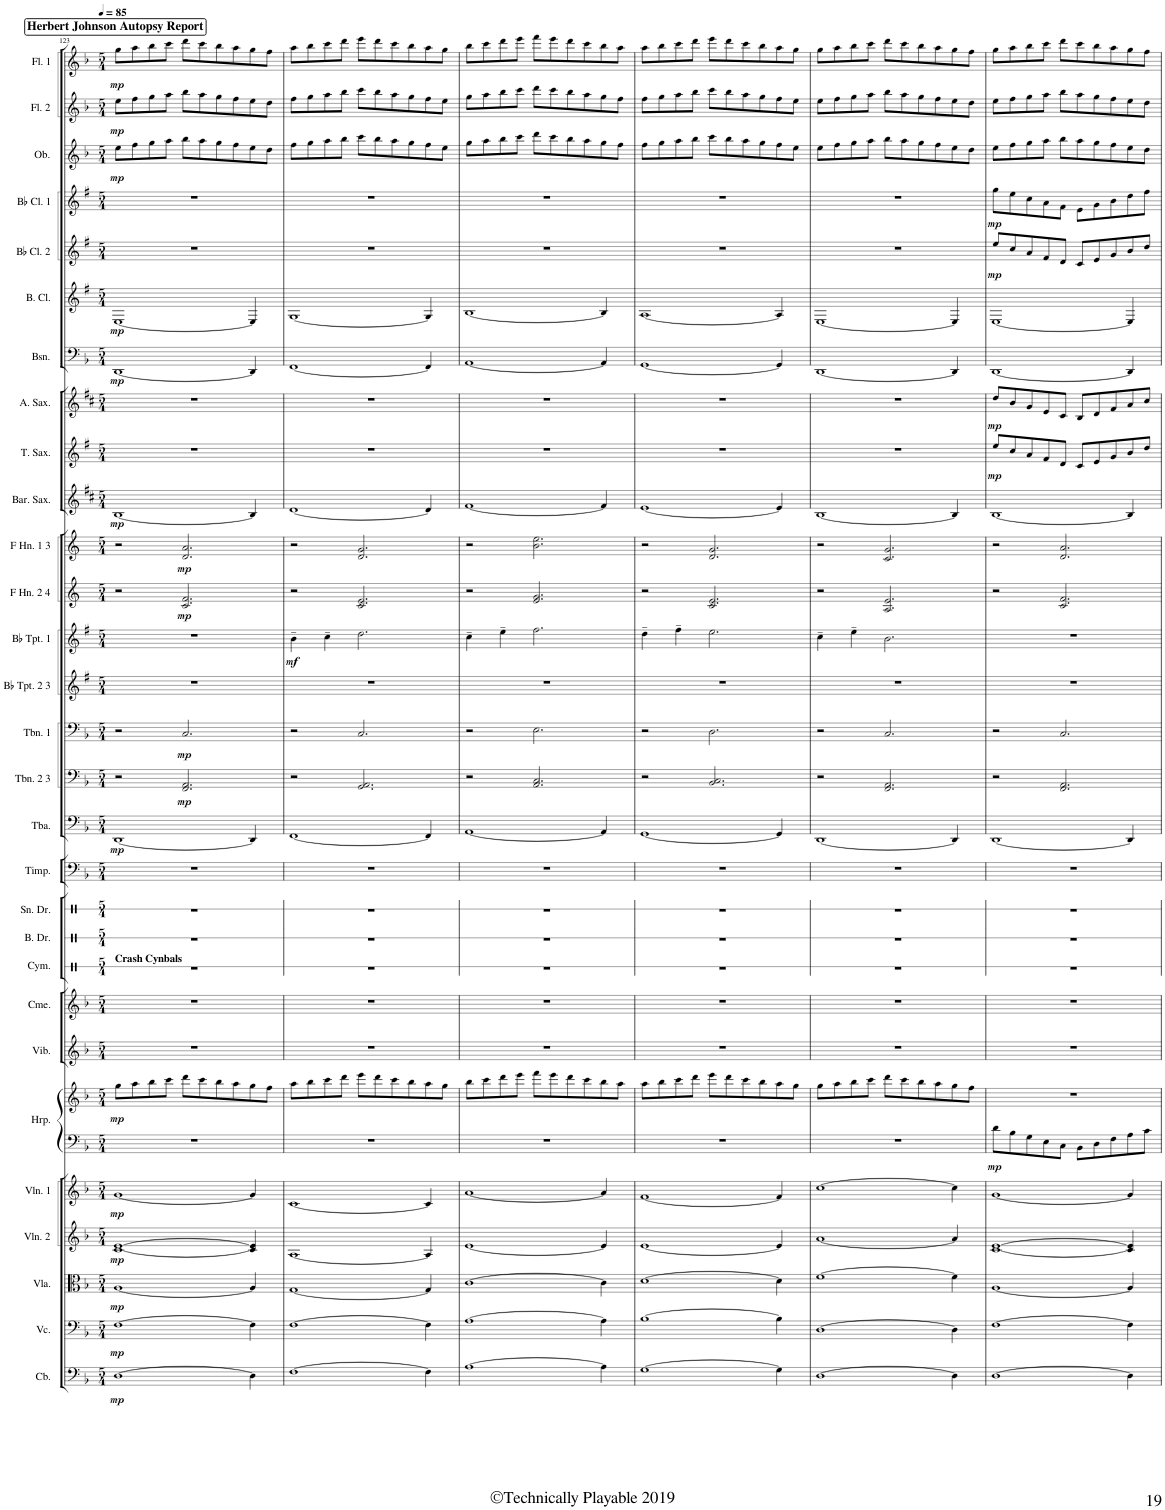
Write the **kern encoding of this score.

**kern	**dynam	**kern	**dynam	**kern	**dynam	**kern	**dynam	**kern	**dynam	**kern	**kern	**dynam	**kern	**kern	**kern	**kern	**kern	**kern	**kern	**dynam	**kern	**dynam	**kern	**dynam	**kern	**kern	**dynam	**kern	**dynam	**kern	**dynam	**kern	**dynam	**kern	**dynam	**kern	**dynam	**kern	**dynam	**kern	**kern	**dynam	**kern	**dynam	**kern	**dynam	**kern	**dynam	**kern	**dynam
*part29	*part29	*part28	*part28	*part27	*part27	*part26	*part26	*part25	*part25	*part24	*part24	*part24	*part23	*part22	*part21	*part20	*part19	*part18	*part17	*part17	*part16	*part16	*part15	*part15	*part14	*part13	*part13	*part12	*part12	*part11	*part11	*part10	*part10	*part9	*part9	*part8	*part8	*part7	*part7	*part6	*part5	*part5	*part4	*part4	*part3	*part3	*part2	*part2	*part1	*part1
*staff30	*staff30	*staff29	*staff29	*staff28	*staff28	*staff27	*staff27	*staff26	*staff26	*staff25	*staff24	*staff24/25	*staff23	*staff22	*staff21	*staff20	*staff19	*staff18	*staff17	*staff17	*staff16	*staff16	*staff15	*staff15	*staff14	*staff13	*staff13	*staff12	*staff12	*staff11	*staff11	*staff10	*staff10	*staff9	*staff9	*staff8	*staff8	*staff7	*staff7	*staff6	*staff5	*staff5	*staff4	*staff4	*staff3	*staff3	*staff2	*staff2	*staff1	*staff1
*I"Contrabass	*	*I"Violoncello	*	*I"Viola	*	*I"Violin 2	*	*I"Violin 1	*	*I"Harp	*	*	*I"Vibraphone	*I"Chimes	*I"Cymbal	*I"Bass Drum	*I"Snare Drum	*I"Timpani	*I"Tuba	*	*I"Trombone 2 &amp; 3	*	*I"Trombone 1	*	*I"Bb Trumpet 2 &amp; 3	*I"Bb Trumpet 1	*	*I"F Horn 2 &amp; 4	*	*I"F Horn 1 &amp; 3	*	*I"Baritone Saxophone	*	*I"Tenor Saxophone	*	*I"Alto Saxophone	*	*I"Bassoon	*	*I"Bass Clarinet	*I"Bb Clarinet 2	*	*I"Bb Clarinet 1	*	*I"Oboe	*	*I"Flute 2	*	*I"Flute 1	*
*I'Cb.	*	*I'Vc.	*	*I'Vla.	*	*I'Vln. 2	*	*I'Vln. 1	*	*I'Hrp.	*	*	*I'Vib.	*I'Cme.	*I'Cym.	*I'B. Dr.	*I'Sn. Dr.	*I'Timp.	*I'Tba.	*	*I'Tbn. 2 3	*	*I'Tbn. 1	*	*I'Bb Tpt. 2 3	*I'Bb Tpt. 1	*	*I'F Hn. 2 4	*	*I'F Hn. 1 3	*	*I'Bar. Sax.	*	*I'T. Sax.	*	*I'A. Sax.	*	*I'Bsn.	*	*I'B. Cl.	*I'Bb Cl. 2	*	*I'Bb Cl. 1	*	*I'Ob.	*	*I'Fl. 2	*	*I'Fl. 1	*
!!LO:PB:g=z
*clefF4	*	*clefF4	*	*clefC3	*	*clefG2	*	*clefG2	*	*clefF4	*clefG2	*	*clefG2	*clefG2	*clefX	*clefX	*clefX	*clefF4	*clefF4	*	*clefF4	*	*clefF4	*	*clefG2	*clefG2	*	*clefG2	*	*clefG2	*	*clefG2	*	*clefG2	*	*clefG2	*	*clefF4	*	*clefG2	*clefG2	*	*clefG2	*	*clefG2	*	*clefG2	*	*clefG2	*
*Trd7c12	*	*	*	*	*	*	*	*	*	*	*	*	*Trd-14c-24	*	*	*	*	*	*	*	*Trd1c2	*	*Trd1c2	*	*Trd1c2	*Trd1c2	*	*Trd4c7	*	*Trd4c7	*	*Trd12c21	*	*Trd8c14	*	*Trd5c9	*	*	*	*Trd8c14	*Trd1c2	*	*Trd1c2	*	*	*	*	*	*	*
*k[b-]	*	*k[b-]	*	*k[b-]	*	*k[b-]	*	*k[b-]	*	*k[b-]	*k[b-]	*	*k[b-]	*k[b-]	*k[]	*k[]	*k[]	*k[b-]	*k[b-]	*	*k[b-]	*	*k[b-]	*	*k[f#]	*k[f#]	*	*k[]	*	*k[]	*	*k[f#c#]	*	*k[f#]	*	*k[f#c#]	*	*k[b-]	*	*k[f#]	*k[f#]	*	*k[f#]	*	*k[b-]	*	*k[b-]	*	*k[b-]	*
*M5/4	*	*M5/4	*	*M5/4	*	*M5/4	*	*M5/4	*	*M5/4	*M5/4	*	*M5/4	*M5/4	*M5/4	*M5/4	*M5/4	*M5/4	*M5/4	*	*M5/4	*	*M5/4	*	*M5/4	*M5/4	*	*M5/4	*	*M5/4	*	*M5/4	*	*M5/4	*	*M5/4	*	*M5/4	*	*M5/4	*M5/4	*	*M5/4	*	*M5/4	*	*M5/4	*	*M5/4	*
*MM85	*	*MM85	*	*MM85	*	*MM85	*	*MM85	*	*MM85	*MM85	*	*MM85	*MM85	*MM85	*MM85	*MM85	*MM85	*MM85	*	*MM85	*	*MM85	*	*MM85	*MM85	*	*MM85	*	*MM85	*	*MM85	*	*MM85	*	*MM85	*	*MM85	*	*MM85	*MM85	*	*MM85	*	*MM85	*	*MM85	*	*MM85	*
=123	=123	=123	=123	=123	=123	=123	=123	=123	=123	=123	=123	=123	=123	=123	=123	=123	=123	=123	=123	=123	=123	=123	=123	=123	=123	=123	=123	=123	=123	=123	=123	=123	=123	=123	=123	=123	=123	=123	=123	=123	=123	=123	=123	=123	=123	=123	=123	=123	=123	=123
!	!	!	!	!	!	!	!	!	!	!	!	!	!	!	!	!	!	!	!	!	!	!	!	!	!	!	!	!	!	!	!	!	!	!	!	!	!	!	!	!	!	!	!	!	!	!	!	!	!LO:TX:a:B:t=Herbert Johnson Autopsy Report	!
!	!	!	!	!	!	!	!	!	!	!	!	!	!	!	!LO:TX:a:B:t=Crash Cynbals	!	!	!	!	!	!	!	!	!	!	!	!	!	!	!	!	!	!	!	!	!	!	!	!	!	!	!	!	!	!	!	!	!	!	!
!	!LO:DY:b	!	!LO:DY:b	!	!LO:DY:b	!	!LO:DY:b	!	!LO:DY:b	!	!	!LO:DY:b	!	!	!	!	!	!	!	!LO:DY:b	!	!	!	!	!	!	!	!	!	!	!	!	!LO:DY:b	!	!	!	!	!	!LO:DY:a	!	!	!	!	!	!	!	!	!	!	!
!	!	!	!	!	!	!	!	!	!	!	!	!	!	!	!	!	!	!	!	!	!	!	!	!	!	!	!	!	!	!	!	!	!	!	!	!	!	!	!LO:DY:n=1:b	!	!	!	!	!	!	!LO:DY:b	!	!LO:DY:b	!	!LO:DY:b
[1D	mp	[1F	mp	[1A	mp	[1c [1e	mp	[1g	mp	4%5r	8gg\L	mp	4%5r	4%5r	4%5r	4%5r	4%5r	4%5r	[1DD	mp	2r	.	2r	.	4%5r	4%5r	.	2r	.	2r	.	[1B	mp	4%5r	.	4%5r	.	[1DD	mp mp	[1E	4%5r	.	4%5r	.	8ee\L	mp	8ee\L	mp	8gg\L	mp
.	.	.	.	.	.	.	.	.	.	.	8aa\	.	.	.	.	.	.	.	.	.	.	.	.	.	.	.	.	.	.	.	.	.	.	.	.	.	.	.	.	.	.	.	.	.	8ff\	.	8ff\	.	8aa\	.
.	.	.	.	.	.	.	.	.	.	.	8bb-\	.	.	.	.	.	.	.	.	.	.	.	.	.	.	.	.	.	.	.	.	.	.	.	.	.	.	.	.	.	.	.	.	.	8gg\	.	8gg\	.	8bb-\	.
.	.	.	.	.	.	.	.	.	.	.	8ccc\J	.	.	.	.	.	.	.	.	.	.	.	.	.	.	.	.	.	.	.	.	.	.	.	.	.	.	.	.	.	.	.	.	.	8aa\J	.	8aa\J	.	8ccc\J	.
!	!	!	!	!	!	!	!	!	!	!	!	!	!	!	!	!	!	!	!	!	!	!LO:DY:b	!	!LO:DY:b	!	!	!	!	!LO:DY:b	!	!LO:DY:b	!	!	!	!	!	!	!	!	!	!	!	!	!	!	!	!	!	!	!
.	.	.	.	.	.	.	.	.	.	.	8ddd\L	.	.	.	.	.	.	.	.	.	2.FF/ 2.AA/	mp	2.C/	mp	.	.	.	2.c/ 2.f/	mp	2.d/ 2.a/	mp	.	.	.	.	.	.	.	.	.	.	.	.	.	8bb-\L	.	8bb-\L	.	8ddd\L	.
.	.	.	.	.	.	.	.	.	.	.	8ccc\	.	.	.	.	.	.	.	.	.	.	.	.	.	.	.	.	.	.	.	.	.	.	.	.	.	.	.	.	.	.	.	.	.	8aa\	.	8aa\	.	8ccc\	.
.	.	.	.	.	.	.	.	.	.	.	8bb-\	.	.	.	.	.	.	.	.	.	.	.	.	.	.	.	.	.	.	.	.	.	.	.	.	.	.	.	.	.	.	.	.	.	8gg\	.	8gg\	.	8bb-\	.
.	.	.	.	.	.	.	.	.	.	.	8aa\	.	.	.	.	.	.	.	.	.	.	.	.	.	.	.	.	.	.	.	.	.	.	.	.	.	.	.	.	.	.	.	.	.	8ff\	.	8ff\	.	8aa\	.
4D\]	.	4F\]	.	4A/]	.	4c/] 4e/]	.	4g/]	.	.	8gg\	.	.	.	.	.	.	.	4DD/]	.	.	.	.	.	.	.	.	.	.	.	.	4B/]	.	.	.	.	.	4DD/]	.	4E/]	.	.	.	.	8ee\	.	8ee\	.	8gg\	.
.	.	.	.	.	.	.	.	.	.	.	8ff\J	.	.	.	.	.	.	.	.	.	.	.	.	.	.	.	.	.	.	.	.	.	.	.	.	.	.	.	.	.	.	.	.	.	8dd\J	.	8dd\J	.	8ff\J	.
=124	=124	=124	=124	=124	=124	=124	=124	=124	=124	=124	=124	=124	=124	=124	=124	=124	=124	=124	=124	=124	=124	=124	=124	=124	=124	=124	=124	=124	=124	=124	=124	=124	=124	=124	=124	=124	=124	=124	=124	=124	=124	=124	=124	=124	=124	=124	=124	=124	=124	=124
!	!	!	!	!	!	!	!	!	!	!	!	!	!	!	!	!	!	!	!	!	!	!	!	!	!	!	!LO:DY:b	!	!	!	!	!	!	!	!	!	!	!	!	!	!	!	!	!	!	!	!	!	!	!
[1F	.	[1F	.	[1G	.	[1A	.	[1c	.	4%5r	8aa\L	.	4%5r	4%5r	4%5r	4%5r	4%5r	4%5r	[1FF	.	2r	.	2r	.	4%5r	4b~\	mf	2r	.	2r	.	[1d	.	4%5r	.	4%5r	.	[1FF	.	[1G	4%5r	.	4%5r	.	8ff\L	.	8ff\L	.	8aa\L	.
.	.	.	.	.	.	.	.	.	.	.	8bb-\	.	.	.	.	.	.	.	.	.	.	.	.	.	.	.	.	.	.	.	.	.	.	.	.	.	.	.	.	.	.	.	.	.	8gg\	.	8gg\	.	8bb-\	.
.	.	.	.	.	.	.	.	.	.	.	8ccc\	.	.	.	.	.	.	.	.	.	.	.	.	.	.	4cc~\	.	.	.	.	.	.	.	.	.	.	.	.	.	.	.	.	.	.	8aa\	.	8aa\	.	8ccc\	.
.	.	.	.	.	.	.	.	.	.	.	8ddd\J	.	.	.	.	.	.	.	.	.	.	.	.	.	.	.	.	.	.	.	.	.	.	.	.	.	.	.	.	.	.	.	.	.	8bb-\J	.	8bb-\J	.	8ddd\J	.
.	.	.	.	.	.	.	.	.	.	.	8eee\L	.	.	.	.	.	.	.	.	.	2.GG/ 2.AA/	.	2.C/	.	.	2.dd\	.	2.c/ 2.e/	.	2.d/ 2.g/	.	.	.	.	.	.	.	.	.	.	.	.	.	.	8ccc\L	.	8ccc\L	.	8eee\L	.
.	.	.	.	.	.	.	.	.	.	.	8ddd\	.	.	.	.	.	.	.	.	.	.	.	.	.	.	.	.	.	.	.	.	.	.	.	.	.	.	.	.	.	.	.	.	.	8bb-\	.	8bb-\	.	8ddd\	.
.	.	.	.	.	.	.	.	.	.	.	8ccc\	.	.	.	.	.	.	.	.	.	.	.	.	.	.	.	.	.	.	.	.	.	.	.	.	.	.	.	.	.	.	.	.	.	8aa\	.	8aa\	.	8ccc\	.
.	.	.	.	.	.	.	.	.	.	.	8bb-\	.	.	.	.	.	.	.	.	.	.	.	.	.	.	.	.	.	.	.	.	.	.	.	.	.	.	.	.	.	.	.	.	.	8gg\	.	8gg\	.	8bb-\	.
4F\]	.	4F\]	.	4G/]	.	4A/]	.	4c/]	.	.	8aa\	.	.	.	.	.	.	.	4FF/]	.	.	.	.	.	.	.	.	.	.	.	.	4d/]	.	.	.	.	.	4FF/]	.	4G/]	.	.	.	.	8ff\	.	8ff\	.	8aa\	.
.	.	.	.	.	.	.	.	.	.	.	8gg\J	.	.	.	.	.	.	.	.	.	.	.	.	.	.	.	.	.	.	.	.	.	.	.	.	.	.	.	.	.	.	.	.	.	8ee\J	.	8ee\J	.	8gg\J	.
=125	=125	=125	=125	=125	=125	=125	=125	=125	=125	=125	=125	=125	=125	=125	=125	=125	=125	=125	=125	=125	=125	=125	=125	=125	=125	=125	=125	=125	=125	=125	=125	=125	=125	=125	=125	=125	=125	=125	=125	=125	=125	=125	=125	=125	=125	=125	=125	=125	=125	=125
[1A	.	[1A	.	[1c	.	[1e	.	[1a	.	4%5r	8bb-\L	.	4%5r	4%5r	4%5r	4%5r	4%5r	4%5r	[1AA	.	2r	.	2r	.	4%5r	4cc~\	.	2r	.	2r	.	[1f#	.	4%5r	.	4%5r	.	[1AA	.	[1B	4%5r	.	4%5r	.	8gg\L	.	8gg\L	.	8bb-\L	.
.	.	.	.	.	.	.	.	.	.	.	8ccc\	.	.	.	.	.	.	.	.	.	.	.	.	.	.	.	.	.	.	.	.	.	.	.	.	.	.	.	.	.	.	.	.	.	8aa\	.	8aa\	.	8ccc\	.
.	.	.	.	.	.	.	.	.	.	.	8ddd\	.	.	.	.	.	.	.	.	.	.	.	.	.	.	4ee~\	.	.	.	.	.	.	.	.	.	.	.	.	.	.	.	.	.	.	8bb-\	.	8bb-\	.	8ddd\	.
.	.	.	.	.	.	.	.	.	.	.	8eee\J	.	.	.	.	.	.	.	.	.	.	.	.	.	.	.	.	.	.	.	.	.	.	.	.	.	.	.	.	.	.	.	.	.	8ccc\J	.	8ccc\J	.	8eee\J	.
.	.	.	.	.	.	.	.	.	.	.	8fff\L	.	.	.	.	.	.	.	.	.	2.AA/ 2.C/	.	2.E\	.	.	2.ff#\	.	2.e/ 2.g/	.	2.b\ 2.ee\	.	.	.	.	.	.	.	.	.	.	.	.	.	.	8ddd\L	.	8ddd\L	.	8fff\L	.
.	.	.	.	.	.	.	.	.	.	.	8eee\	.	.	.	.	.	.	.	.	.	.	.	.	.	.	.	.	.	.	.	.	.	.	.	.	.	.	.	.	.	.	.	.	.	8ccc\	.	8ccc\	.	8eee\	.
.	.	.	.	.	.	.	.	.	.	.	8ddd\	.	.	.	.	.	.	.	.	.	.	.	.	.	.	.	.	.	.	.	.	.	.	.	.	.	.	.	.	.	.	.	.	.	8bb-\	.	8bb-\	.	8ddd\	.
.	.	.	.	.	.	.	.	.	.	.	8ccc\	.	.	.	.	.	.	.	.	.	.	.	.	.	.	.	.	.	.	.	.	.	.	.	.	.	.	.	.	.	.	.	.	.	8aa\	.	8aa\	.	8ccc\	.
4A\]	.	4A\]	.	4c\]	.	4e/]	.	4a/]	.	.	8bb-\	.	.	.	.	.	.	.	4AA/]	.	.	.	.	.	.	.	.	.	.	.	.	4f#/]	.	.	.	.	.	4AA/]	.	4B/]	.	.	.	.	8gg\	.	8gg\	.	8bb-\	.
.	.	.	.	.	.	.	.	.	.	.	8aa\J	.	.	.	.	.	.	.	.	.	.	.	.	.	.	.	.	.	.	.	.	.	.	.	.	.	.	.	.	.	.	.	.	.	8ff\J	.	8ff\J	.	8aa\J	.
=126	=126	=126	=126	=126	=126	=126	=126	=126	=126	=126	=126	=126	=126	=126	=126	=126	=126	=126	=126	=126	=126	=126	=126	=126	=126	=126	=126	=126	=126	=126	=126	=126	=126	=126	=126	=126	=126	=126	=126	=126	=126	=126	=126	=126	=126	=126	=126	=126	=126	=126
[1G	.	[1B-	.	[1d	.	[1e	.	[1f	.	4%5r	8aa\L	.	4%5r	4%5r	4%5r	4%5r	4%5r	4%5r	[1GG	.	2r	.	2r	.	4%5r	4dd~\	.	2r	.	2r	.	[1e	.	4%5r	.	4%5r	.	[1GG	.	[1A	4%5r	.	4%5r	.	8ff\L	.	8ff\L	.	8aa\L	.
.	.	.	.	.	.	.	.	.	.	.	8bb-\	.	.	.	.	.	.	.	.	.	.	.	.	.	.	.	.	.	.	.	.	.	.	.	.	.	.	.	.	.	.	.	.	.	8gg\	.	8gg\	.	8bb-\	.
.	.	.	.	.	.	.	.	.	.	.	8ccc\	.	.	.	.	.	.	.	.	.	.	.	.	.	.	4ff#~\	.	.	.	.	.	.	.	.	.	.	.	.	.	.	.	.	.	.	8aa\	.	8aa\	.	8ccc\	.
.	.	.	.	.	.	.	.	.	.	.	8ddd\J	.	.	.	.	.	.	.	.	.	.	.	.	.	.	.	.	.	.	.	.	.	.	.	.	.	.	.	.	.	.	.	.	.	8bb-\J	.	8bb-\J	.	8ddd\J	.
.	.	.	.	.	.	.	.	.	.	.	8eee\L	.	.	.	.	.	.	.	.	.	2.BB-/ 2.C/	.	2.D\	.	.	2.ee\	.	2.c/ 2.e/	.	2.d/ 2.g/	.	.	.	.	.	.	.	.	.	.	.	.	.	.	8ccc\L	.	8ccc\L	.	8eee\L	.
.	.	.	.	.	.	.	.	.	.	.	8ddd\	.	.	.	.	.	.	.	.	.	.	.	.	.	.	.	.	.	.	.	.	.	.	.	.	.	.	.	.	.	.	.	.	.	8bb-\	.	8bb-\	.	8ddd\	.
.	.	.	.	.	.	.	.	.	.	.	8ccc\	.	.	.	.	.	.	.	.	.	.	.	.	.	.	.	.	.	.	.	.	.	.	.	.	.	.	.	.	.	.	.	.	.	8aa\	.	8aa\	.	8ccc\	.
.	.	.	.	.	.	.	.	.	.	.	8bb-\	.	.	.	.	.	.	.	.	.	.	.	.	.	.	.	.	.	.	.	.	.	.	.	.	.	.	.	.	.	.	.	.	.	8gg\	.	8gg\	.	8bb-\	.
4G\]	.	4B-\]	.	4d\]	.	4e/]	.	4f/]	.	.	8aa\	.	.	.	.	.	.	.	4GG/]	.	.	.	.	.	.	.	.	.	.	.	.	4e/]	.	.	.	.	.	4GG/]	.	4A/]	.	.	.	.	8ff\	.	8ff\	.	8aa\	.
.	.	.	.	.	.	.	.	.	.	.	8gg\J	.	.	.	.	.	.	.	.	.	.	.	.	.	.	.	.	.	.	.	.	.	.	.	.	.	.	.	.	.	.	.	.	.	8ee\J	.	8ee\J	.	8gg\J	.
=127	=127	=127	=127	=127	=127	=127	=127	=127	=127	=127	=127	=127	=127	=127	=127	=127	=127	=127	=127	=127	=127	=127	=127	=127	=127	=127	=127	=127	=127	=127	=127	=127	=127	=127	=127	=127	=127	=127	=127	=127	=127	=127	=127	=127	=127	=127	=127	=127	=127	=127
[1D	.	[1D	.	[1f	.	[1a	.	[1cc	.	4%5r	8gg\L	.	4%5r	4%5r	4%5r	4%5r	4%5r	4%5r	[1DD	.	2r	.	2r	.	4%5r	4cc~\	.	2r	.	2r	.	[1B	.	4%5r	.	4%5r	.	[1DD	.	[1E	4%5r	.	4%5r	.	8ee\L	.	8ee\L	.	8gg\L	.
.	.	.	.	.	.	.	.	.	.	.	8aa\	.	.	.	.	.	.	.	.	.	.	.	.	.	.	.	.	.	.	.	.	.	.	.	.	.	.	.	.	.	.	.	.	.	8ff\	.	8ff\	.	8aa\	.
.	.	.	.	.	.	.	.	.	.	.	8bb-\	.	.	.	.	.	.	.	.	.	.	.	.	.	.	4ee~\	.	.	.	.	.	.	.	.	.	.	.	.	.	.	.	.	.	.	8gg\	.	8gg\	.	8bb-\	.
.	.	.	.	.	.	.	.	.	.	.	8ccc\J	.	.	.	.	.	.	.	.	.	.	.	.	.	.	.	.	.	.	.	.	.	.	.	.	.	.	.	.	.	.	.	.	.	8aa\J	.	8aa\J	.	8ccc\J	.
.	.	.	.	.	.	.	.	.	.	.	8ddd\L	.	.	.	.	.	.	.	.	.	2.FF/ 2.AA/	.	2.C/	.	.	2.b\	.	2.A/ 2.e/	.	2.c/ 2.g/	.	.	.	.	.	.	.	.	.	.	.	.	.	.	8bb-\L	.	8bb-\L	.	8ddd\L	.
.	.	.	.	.	.	.	.	.	.	.	8ccc\	.	.	.	.	.	.	.	.	.	.	.	.	.	.	.	.	.	.	.	.	.	.	.	.	.	.	.	.	.	.	.	.	.	8aa\	.	8aa\	.	8ccc\	.
.	.	.	.	.	.	.	.	.	.	.	8bb-\	.	.	.	.	.	.	.	.	.	.	.	.	.	.	.	.	.	.	.	.	.	.	.	.	.	.	.	.	.	.	.	.	.	8gg\	.	8gg\	.	8bb-\	.
.	.	.	.	.	.	.	.	.	.	.	8aa\	.	.	.	.	.	.	.	.	.	.	.	.	.	.	.	.	.	.	.	.	.	.	.	.	.	.	.	.	.	.	.	.	.	8ff\	.	8ff\	.	8aa\	.
4D\]	.	4D\]	.	4f\]	.	4a/]	.	4cc\]	.	.	8gg\	.	.	.	.	.	.	.	4DD/]	.	.	.	.	.	.	.	.	.	.	.	.	4B/]	.	.	.	.	.	4DD/]	.	4E/]	.	.	.	.	8ee\	.	8ee\	.	8gg\	.
.	.	.	.	.	.	.	.	.	.	.	8ff\J	.	.	.	.	.	.	.	.	.	.	.	.	.	.	.	.	.	.	.	.	.	.	.	.	.	.	.	.	.	.	.	.	.	8dd\J	.	8dd\J	.	8ff\J	.
=128	=128	=128	=128	=128	=128	=128	=128	=128	=128	=128	=128	=128	=128	=128	=128	=128	=128	=128	=128	=128	=128	=128	=128	=128	=128	=128	=128	=128	=128	=128	=128	=128	=128	=128	=128	=128	=128	=128	=128	=128	=128	=128	=128	=128	=128	=128	=128	=128	=128	=128
!	!	!	!	!	!	!	!	!	!	!	!	!LO:DY:b=2	!	!	!	!	!	!	!	!	!	!	!	!	!	!	!	!	!	!	!	!	!	!	!LO:DY:b	!	!LO:DY:b	!	!	!	!	!LO:DY:b	!	!LO:DY:b	!	!	!	!	!	!
[1D	.	[1F	.	[1A	.	[1c [1e	.	[1g	.	8d\L	4%5r	mp	4%5r	4%5r	4%5r	4%5r	4%5r	4%5r	[1DD	.	2r	.	2r	.	4%5r	4%5r	.	2r	.	2r	.	[1B	.	8ee/L	mp	8dd/L	mp	[1DD	.	[1E	8ee/L	mp	8gg\L	mp	8ee\L	.	8ee\L	.	8gg\L	.
.	.	.	.	.	.	.	.	.	.	8B-\	.	.	.	.	.	.	.	.	.	.	.	.	.	.	.	.	.	.	.	.	.	.	.	8cc/	.	8b/	.	.	.	.	8cc/	.	8ee\	.	8ff\	.	8ff\	.	8aa\	.
.	.	.	.	.	.	.	.	.	.	8G\	.	.	.	.	.	.	.	.	.	.	.	.	.	.	.	.	.	.	.	.	.	.	.	8a/	.	8g/	.	.	.	.	8a/	.	8cc\	.	8gg\	.	8gg\	.	8bb-\	.
.	.	.	.	.	.	.	.	.	.	8E\	.	.	.	.	.	.	.	.	.	.	.	.	.	.	.	.	.	.	.	.	.	.	.	8f#/	.	8e/	.	.	.	.	8f#/	.	8a\	.	8aa\J	.	8aa\J	.	8ccc\J	.
.	.	.	.	.	.	.	.	.	.	8C\J	.	.	.	.	.	.	.	.	.	.	2.FF/ 2.AA/	.	2.C/	.	.	.	.	2.c/ 2.f/	.	2.d/ 2.a/	.	.	.	8d/J	.	8c#/J	.	.	.	.	8d/J	.	8f#\J	.	8bb-\L	.	8bb-\L	.	8ddd\L	.
.	.	.	.	.	.	.	.	.	.	8BB-\L	.	.	.	.	.	.	.	.	.	.	.	.	.	.	.	.	.	.	.	.	.	.	.	8c/L	.	8B/L	.	.	.	.	8c/L	.	8e\L	.	8aa\	.	8aa\	.	8ccc\	.
.	.	.	.	.	.	.	.	.	.	8D\	.	.	.	.	.	.	.	.	.	.	.	.	.	.	.	.	.	.	.	.	.	.	.	8e/	.	8d/	.	.	.	.	8e/	.	8g\	.	8gg\	.	8gg\	.	8bb-\	.
.	.	.	.	.	.	.	.	.	.	8F\	.	.	.	.	.	.	.	.	.	.	.	.	.	.	.	.	.	.	.	.	.	.	.	8g/	.	8f#/	.	.	.	.	8g/	.	8b\	.	8ff\	.	8ff\	.	8aa\	.
4D\]	.	4F\]	.	4A/]	.	4c/] 4e/]	.	4g/]	.	8A\	.	.	.	.	.	.	.	.	4DD/]	.	.	.	.	.	.	.	.	.	.	.	.	4B/]	.	8b/	.	8a/	.	4DD/]	.	4E/]	8b/	.	8dd\	.	8ee\	.	8ee\	.	8gg\	.
.	.	.	.	.	.	.	.	.	.	8c\J	.	.	.	.	.	.	.	.	.	.	.	.	.	.	.	.	.	.	.	.	.	.	.	8dd/J	.	8cc#/J	.	.	.	.	8dd/J	.	8ff#\J	.	8dd\J	.	8dd\J	.	8ff\J	.
=	=	=	=	=	=	=	=	=	=	=	=	=	=	=	=	=	=	=	=	=	=	=	=	=	=	=	=	=	=	=	=	=	=	=	=	=	=	=	=	=	=	=	=	=	=	=	=	=	=	=
*-	*-	*-	*-	*-	*-	*-	*-	*-	*-	*-	*-	*-	*-	*-	*-	*-	*-	*-	*-	*-	*-	*-	*-	*-	*-	*-	*-	*-	*-	*-	*-	*-	*-	*-	*-	*-	*-	*-	*-	*-	*-	*-	*-	*-	*-	*-	*-	*-	*-	*-
